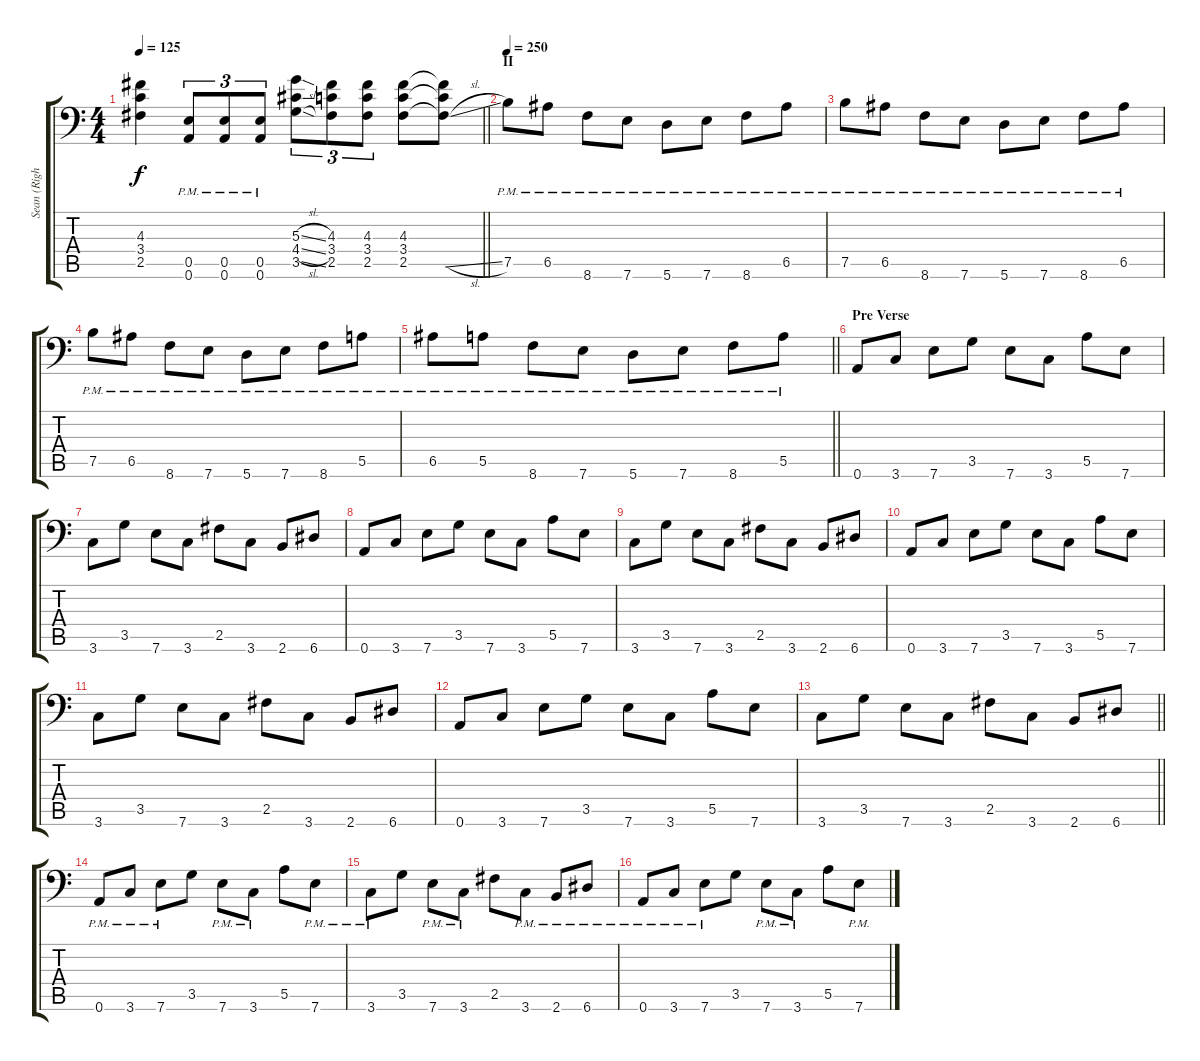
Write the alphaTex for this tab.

\track ("Sean (Right)" "Sean (Righ") {instrument distortionguitar}
\staff {score tabs}
\tuning (B3 Gb3 D3 A2 E2 A1) {hide}
\ts (4 4)
\tempo 125
\clef f4
\barLineRight lightlight
\ks c
(4.3 3.4 2.5).4{dy f} (0.5{pm} 0.6{pm}).8{tu (3 2)} (0.5{pm} 0.6{pm}).8{tu (3 2)} (0.5{pm} 0.6{pm}).8{tu (3 2)} (5.3{sl} 4.4{sl} 3.5{sl}).8{tu (3 2)} (4.3 3.4 2.5).8{tu (3 2)} (4.3 3.4 2.5).8{tu (3 2)} (4.3 3.4 2.5).8 (4.3{t} 3.4{t} 2.5{sl t}).8 |
\section ("" "II")
\tempo 250
7.5{pm}.8 6.5{pm}.8 8.6{pm}.8 7.6{pm}.8 5.6{pm}.8 7.6{pm}.8 8.6{pm}.8 6.5{pm}.8 |
7.5{pm}.8 6.5{pm}.8 8.6{pm}.8 7.6{pm}.8 5.6{pm}.8 7.6{pm}.8 8.6{pm}.8 6.5{pm}.8 |
7.5{pm}.8 6.5{pm}.8 8.6{pm}.8 7.6{pm}.8 5.6{pm}.8 7.6{pm}.8 8.6{pm}.8 5.5{pm}.8 |
\barLineRight lightlight
6.5{pm}.8 5.5{pm}.8 8.6{pm}.8 7.6{pm}.8 5.6{pm}.8 7.6{pm}.8 8.6{pm}.8 5.5{pm}.8 |
\section ("" "Pre Verse")
0.6.8 3.6.8 7.6.8 3.5.8 7.6.8 3.6.8 5.5.8 7.6.8 |
3.6.8 3.5.8 7.6.8 3.6.8 2.5.8 3.6.8 2.6.8 6.6.8 |
0.6.8 3.6.8 7.6.8 3.5.8 7.6.8 3.6.8 5.5.8 7.6.8 |
3.6.8 3.5.8 7.6.8 3.6.8 2.5.8 3.6.8 2.6.8 6.6.8 |
0.6.8 3.6.8 7.6.8 3.5.8 7.6.8 3.6.8 5.5.8 7.6.8 |
3.6.8 3.5.8 7.6.8 3.6.8 2.5.8 3.6.8 2.6.8 6.6.8 |
0.6.8 3.6.8 7.6.8 3.5.8 7.6.8 3.6.8 5.5.8 7.6.8 |
\barLineRight lightlight
3.6.8 3.5.8 7.6.8 3.6.8 2.5.8 3.6.8 2.6.8 6.6.8 |
\section ("" "")
0.6{pm}.8 3.6{pm}.8 7.6{pm}.8 3.5.8 7.6{pm}.8 3.6{pm}.8 5.5.8 7.6{pm}.8 |
3.6{pm}.8 3.5.8 7.6{pm}.8 3.6{pm}.8 2.5.8 3.6{pm}.8 2.6{pm}.8 6.6{pm}.8 |
0.6{pm}.8 3.6{pm}.8 7.6{pm}.8 3.5.8 7.6{pm}.8 3.6{pm}.8 5.5.8 7.6{pm}.8
